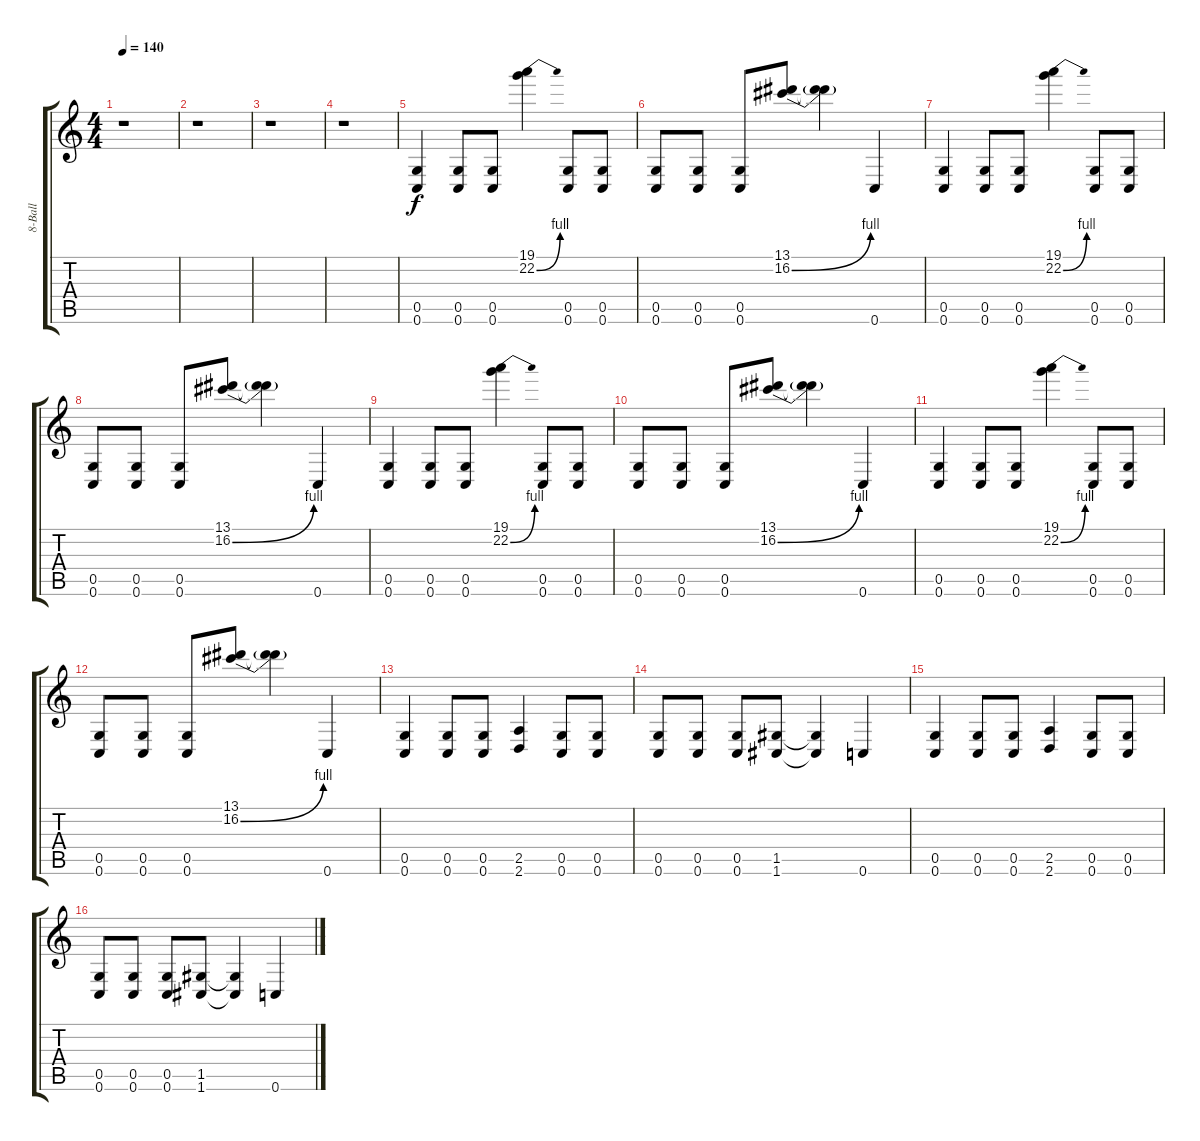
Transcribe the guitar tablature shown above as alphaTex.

\track ("8-Ball" "8-Ball") {instrument distortionguitar}
\staff {score tabs}
\tuning (D4 A3 F3 C3 G2 C2) {hide}
\ts (4 4)
\tempo 140
\clef g2
\ks c
r.1{dy f} |
r.1 |
r.1 |
r.1 |
(0.5 0.6).4 (0.5 0.6).8 (0.5 0.6).8 (19.1 22.2{be (bend 0 0 60 4)}).4 (0.5 0.6).8 (0.5 0.6).8 |
(0.5 0.6).8 (0.5 0.6).8 (0.5 0.6).8 (13.1 16.2{be (bend 0 0 60 4)}).8 (13.1{t} 16.2{t}).4 0.6.4 |
(0.5 0.6).4 (0.5 0.6).8 (0.5 0.6).8 (19.1 22.2{be (bend 0 0 60 4)}).4 (0.5 0.6).8 (0.5 0.6).8 |
(0.5 0.6).8 (0.5 0.6).8 (0.5 0.6).8 (13.1 16.2{be (bend 0 0 60 4)}).8 (13.1{t} 16.2{t}).4 0.6.4 |
(0.5 0.6).4 (0.5 0.6).8 (0.5 0.6).8 (19.1 22.2{be (bend 0 0 60 4)}).4 (0.5 0.6).8 (0.5 0.6).8 |
(0.5 0.6).8 (0.5 0.6).8 (0.5 0.6).8 (13.1 16.2{be (bend 0 0 60 4)}).8 (13.1{t} 16.2{t}).4 0.6.4 |
(0.5 0.6).4 (0.5 0.6).8 (0.5 0.6).8 (19.1 22.2{be (bend 0 0 60 4)}).4 (0.5 0.6).8 (0.5 0.6).8 |
(0.5 0.6).8 (0.5 0.6).8 (0.5 0.6).8 (13.1 16.2{be (bend 0 0 60 4)}).8 (13.1{t} 16.2{t}).4 0.6.4 |
(0.5 0.6).4 (0.5 0.6).8 (0.5 0.6).8 (2.5 2.6).4 (0.5 0.6).8 (0.5 0.6).8 |
(0.5 0.6).8 (0.5 0.6).8 (0.5 0.6).8 (1.5 1.6).8 (1.5{t} 1.6{t}).4 0.6.4 |
(0.5 0.6).4 (0.5 0.6).8 (0.5 0.6).8 (2.5 2.6).4 (0.5 0.6).8 (0.5 0.6).8 |
(0.5 0.6).8 (0.5 0.6).8 (0.5 0.6).8 (1.5 1.6).8 (1.5{t} 1.6{t}).4 0.6.4
